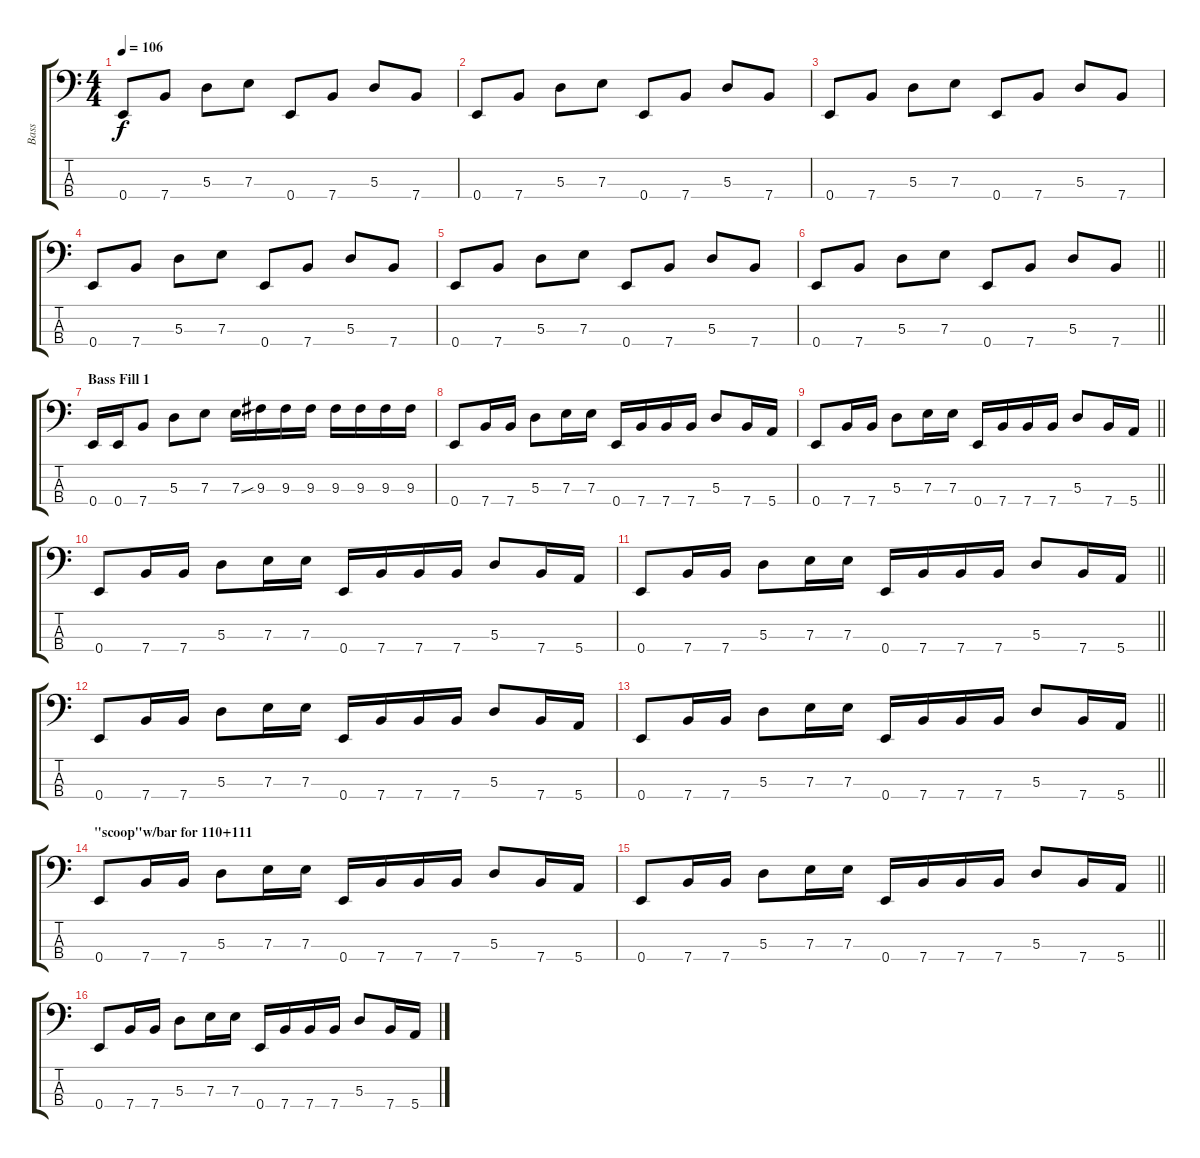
\track ("Bass" "Bass") {instrument electricbasspick}
\staff {score tabs}
\tuning (G2 D2 A1 E1) {hide}
\ts (4 4)
\tempo 106
\clef f4
\ks c
0.4.8{dy f} 7.4.8 5.3.8 7.3.8 0.4.8 7.4.8 5.3.8 7.4.8 |
0.4.8 7.4.8 5.3.8 7.3.8 0.4.8 7.4.8 5.3.8 7.4.8 |
0.4.8 7.4.8 5.3.8 7.3.8 0.4.8 7.4.8 5.3.8 7.4.8 |
0.4.8 7.4.8 5.3.8 7.3.8 0.4.8 7.4.8 5.3.8 7.4.8 |
0.4.8 7.4.8 5.3.8 7.3.8 0.4.8 7.4.8 5.3.8 7.4.8 |
\barLineRight lightlight
0.4.8 7.4.8 5.3.8 7.3.8 0.4.8 7.4.8 5.3.8 7.4.8 |
\section ("" "Bass Fill 1")
0.4.16 0.4.16 7.4.8 5.3.8 7.3.8 7.3{sou}.16 9.3.16 9.3.16 9.3.16 9.3.16 9.3.16 9.3.16 9.3.16 |
0.4.8 7.4.16 7.4.16 5.3.8 7.3.16 7.3.16 0.4.16 7.4.16 7.4.16 7.4.16 5.3.8 7.4.16 5.4.16 |
\barLineRight lightlight
0.4.8 7.4.16 7.4.16 5.3.8 7.3.16 7.3.16 0.4.16 7.4.16 7.4.16 7.4.16 5.3.8 7.4.16 5.4.16 |
0.4.8 7.4.16 7.4.16 5.3.8 7.3.16 7.3.16 0.4.16 7.4.16 7.4.16 7.4.16 5.3.8 7.4.16 5.4.16 |
\barLineRight lightlight
0.4.8 7.4.16 7.4.16 5.3.8 7.3.16 7.3.16 0.4.16 7.4.16 7.4.16 7.4.16 5.3.8 7.4.16 5.4.16 |
0.4.8 7.4.16 7.4.16 5.3.8 7.3.16 7.3.16 0.4.16 7.4.16 7.4.16 7.4.16 5.3.8 7.4.16 5.4.16 |
\barLineRight lightlight
0.4.8 7.4.16 7.4.16 5.3.8 7.3.16 7.3.16 0.4.16 7.4.16 7.4.16 7.4.16 5.3.8 7.4.16 5.4.16 |
\section ("" "\"scoop\"w/bar for 110+111")
0.4.8 7.4.16 7.4.16 5.3.8 7.3.16 7.3.16 0.4.16 7.4.16 7.4.16 7.4.16 5.3.8 7.4.16 5.4.16 |
\barLineRight lightlight
0.4.8 7.4.16 7.4.16 5.3.8 7.3.16 7.3.16 0.4.16 7.4.16 7.4.16 7.4.16 5.3.8 7.4.16 5.4.16 |
0.4.8 7.4.16 7.4.16 5.3.8 7.3.16 7.3.16 0.4.16 7.4.16 7.4.16 7.4.16 5.3.8 7.4.16 5.4.16
